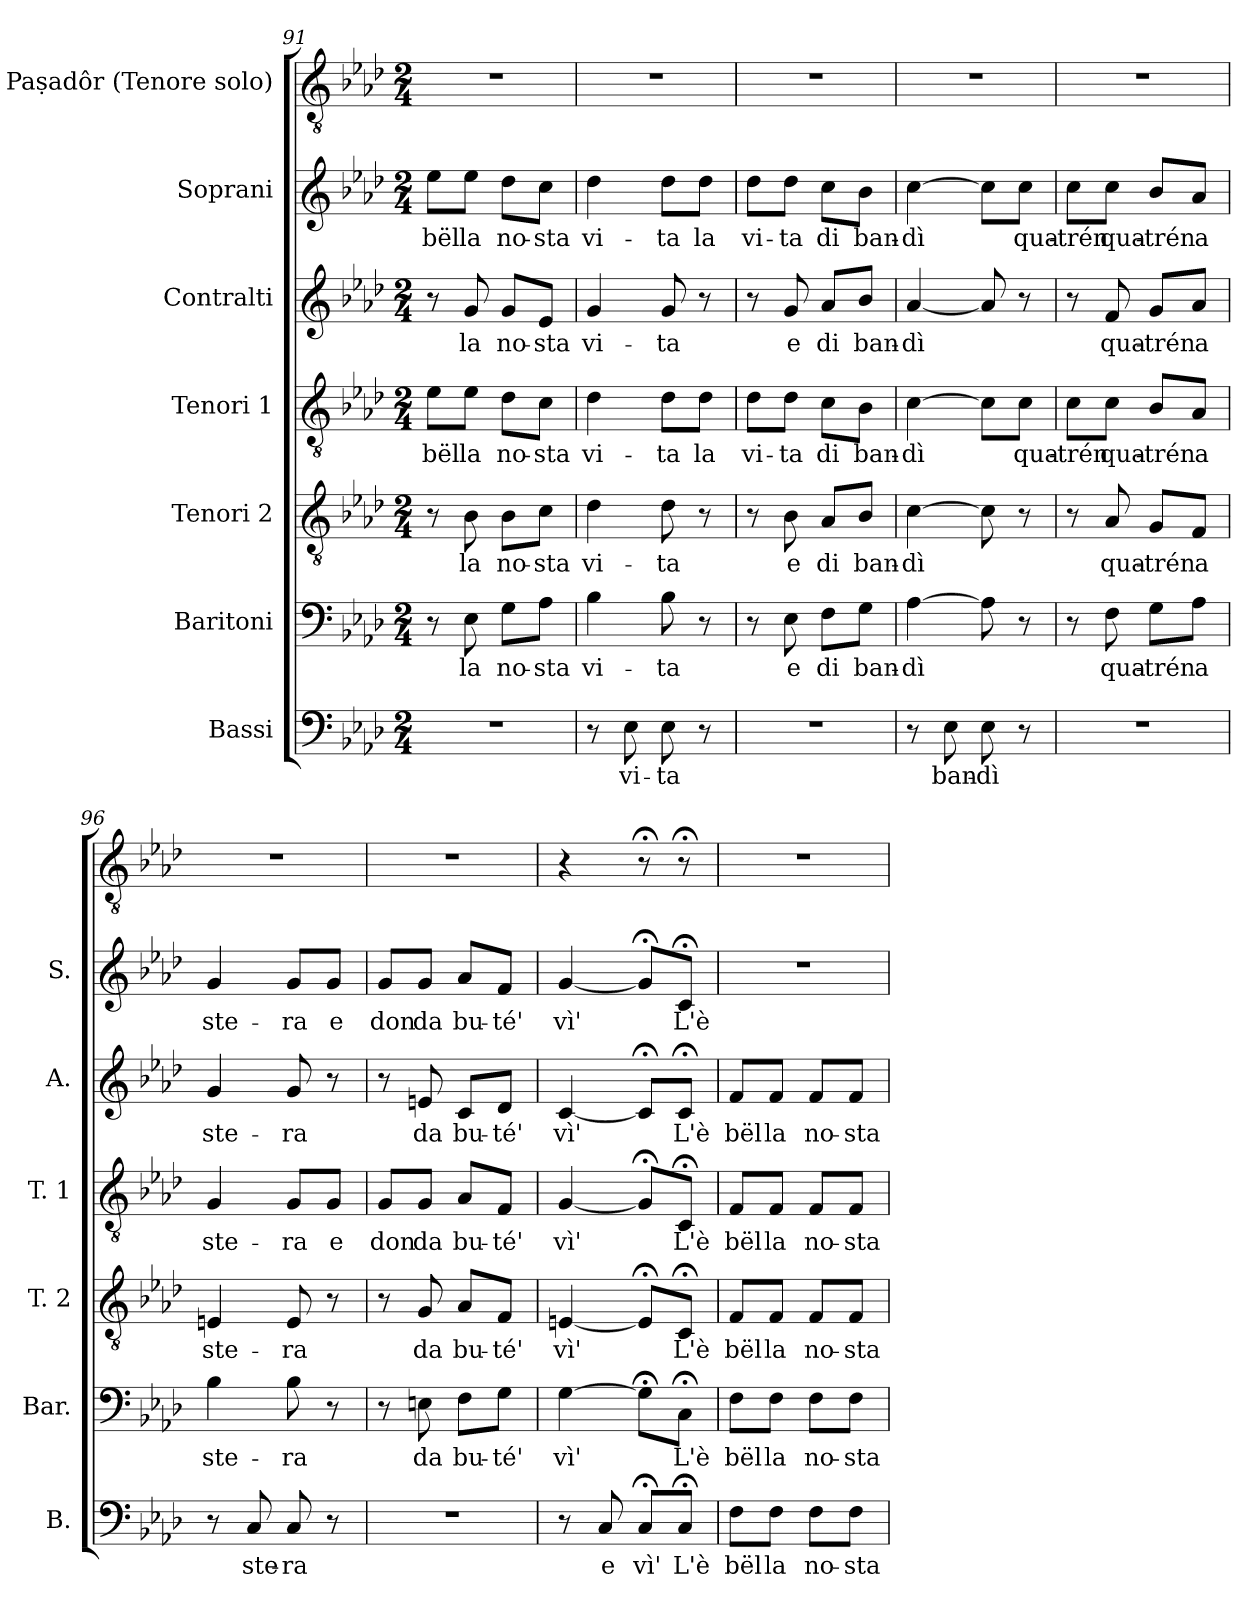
**kern	**text	**kern	**text	**kern	**text	**kern	**text	**kern	**text	**kern	**text	**kern
*part7	*part7	*part6	*part6	*part5	*part5	*part4	*part4	*part3	*part3	*part2	*part2	*part1
*staff7	*staff7	*staff6	*staff6	*staff5	*staff5	*staff4	*staff4	*staff3	*staff3	*staff2	*staff2	*staff1
*I"Bassi	*	*I"Baritoni	*	*I"Tenori 2	*	*I"Tenori 1	*	*I"Contralti	*	*I"Soprani	*	*I"E' Paṣadôr (Tenore solo)
*I'B.	*	*I'Bar.	*	*I'T. 2	*	*I'T. 1	*	*I'A.	*	*I'S.	*	*
!!LO:PB:g=z
*clefF4	*	*clefF4	*	*clefGv2	*	*clefGv2	*	*clefG2	*	*clefG2	*	*clefGv2
*k[b-e-a-d-]	*	*k[b-e-a-d-]	*	*k[b-e-a-d-]	*	*k[b-e-a-d-]	*	*k[b-e-a-d-]	*	*k[b-e-a-d-]	*	*k[b-e-a-d-]
*M2/4	*	*M2/4	*	*M2/4	*	*M2/4	*	*M2/4	*	*M2/4	*	*M2/4
=91	=91	=91	=91	=91	=91	=91	=91	=91	=91	=91	=91	=91
!	!	!	!	!	!	!	!LO:LY:b	!	!	!	!LO:LY:b	!
2r	.	8r	.	8r	.	8e-\L	bël	8r	.	8ee-\L	bël	2r
!	!	!	!LO:LY:b	!	!LO:LY:b	!	!LO:LY:b	!	!LO:LY:b	!	!LO:LY:b	!
.	.	8E-\	la	8B-\	la	8e-\J	la	8g/	la	8ee-\J	la	.
!	!	!	!LO:LY:b	!	!LO:LY:b	!	!LO:LY:b	!	!LO:LY:b	!	!LO:LY:b	!
.	.	8G\L	no-	8B-\L	no-	8d-\L	no-	8g/L	no-	8dd-\L	no-	.
!	!	!	!LO:LY:b	!	!LO:LY:b	!	!LO:LY:b	!	!LO:LY:b	!	!LO:LY:b	!
.	.	8A-\J	-sta	8c\J	-sta	8c\J	-sta	8e-/J	-sta	8cc\J	-sta	.
=92	=92	=92	=92	=92	=92	=92	=92	=92	=92	=92	=92	=92
!	!	!	!LO:LY:b	!	!LO:LY:b	!	!LO:LY:b	!	!LO:LY:b	!	!LO:LY:b	!
8r	.	4B-\	vi-	4d-\	vi-	4d-\	vi-	4g/	vi-	4dd-\	vi-	2r
!	!LO:LY:b	!	!	!	!	!	!	!	!	!	!	!
8E-\	vi-	.	.	.	.	.	.	.	.	.	.	.
!	!LO:LY:b	!	!LO:LY:b	!	!LO:LY:b	!	!LO:LY:b	!	!LO:LY:b	!	!LO:LY:b	!
8E-\	-ta	8B-\	-ta	8d-\	-ta	8d-\L	-ta	8g/	-ta	8dd-\L	-ta	.
!	!	!	!	!	!	!	!LO:LY:b	!	!	!	!LO:LY:b	!
8r	.	8r	.	8r	.	8d-\J	la	8r	.	8dd-\J	la	.
=93	=93	=93	=93	=93	=93	=93	=93	=93	=93	=93	=93	=93
!	!	!	!	!	!	!	!LO:LY:b	!	!	!	!LO:LY:b	!
2r	.	8r	.	8r	.	8d-\L	vi-	8r	.	8dd-\L	vi-	2r
!	!	!	!LO:LY:b	!	!LO:LY:b	!	!LO:LY:b	!	!LO:LY:b	!	!LO:LY:b	!
.	.	8E-\	e	8B-\	e	8d-\J	-ta	8g/	e	8dd-\J	-ta	.
!	!	!	!LO:LY:b	!	!LO:LY:b	!	!LO:LY:b	!	!LO:LY:b	!	!LO:LY:b	!
.	.	8F\L	di	8A-/L	di	8c\L	di	8a-/L	di	8cc\L	di	.
!	!	!	!LO:LY:b	!	!LO:LY:b	!	!LO:LY:b	!	!LO:LY:b	!	!LO:LY:b	!
.	.	8G\J	ban-	8B-/J	ban-	8B-\J	ban-	8b-/J	ban-	8b-\J	ban-	.
=94	=94	=94	=94	=94	=94	=94	=94	=94	=94	=94	=94	=94
!	!	!	!LO:LY:b	!	!LO:LY:b	!	!LO:LY:b	!	!LO:LY:b	!	!LO:LY:b	!
8r	.	[4A-\	-dì	[4c\	-dì	[4c\	-dì	[4a-/	-dì	[4cc\	-dì	2r
!	!LO:LY:b	!	!	!	!	!	!	!	!	!	!	!
8E-\	ban-	.	.	.	.	.	.	.	.	.	.	.
!	!LO:LY:b	!	!	!	!	!	!	!	!	!	!	!
8E-\	-dì	8A-\]	.	8c\]	.	8c\L]	.	8a-/]	.	8cc\L]	.	.
!	!	!	!	!	!	!	!LO:LY:b	!	!	!	!LO:LY:b	!
8r	.	8r	.	8r	.	8c\J	qua-	8r	.	8cc\J	qua-	.
!!LO:LB:g=z
=95	=95	=95	=95	=95	=95	=95	=95	=95	=95	=95	=95	=95
!	!	!	!	!	!	!	!LO:LY:b	!	!	!	!LO:LY:b	!
2r	.	8r	.	8r	.	8c\L	-trén	8r	.	8cc\L	-trén	2r
!	!	!	!LO:LY:b	!	!LO:LY:b	!	!LO:LY:b	!	!LO:LY:b	!	!LO:LY:b	!
.	.	8F\	qua-	8A-/	qua-	8c\J	qua-	8f/	qua-	8cc\J	qua-	.
!	!	!	!LO:LY:b	!	!LO:LY:b	!	!LO:LY:b	!	!LO:LY:b	!	!LO:LY:b	!
.	.	8G\L	-trén	8G/L	-trén	8B-/L	-trén	8g/L	-trén	8b-/L	-trén	.
!	!	!	!LO:LY:b	!	!LO:LY:b	!	!LO:LY:b	!	!LO:LY:b	!	!LO:LY:b	!
.	.	8A-\J	a	8F/J	a	8A-/J	a	8a-/J	a	8a-/J	a	.
=96	=96	=96	=96	=96	=96	=96	=96	=96	=96	=96	=96	=96
!	!	!	!LO:LY:b	!	!LO:LY:b	!	!LO:LY:b	!	!LO:LY:b	!	!LO:LY:b	!
8r	.	4B-\	ste-	4En/	ste-	4G/	ste-	4g/	ste-	4g/	ste-	2r
!	!LO:LY:b	!	!	!	!	!	!	!	!	!	!	!
8C/	ste-	.	.	.	.	.	.	.	.	.	.	.
!	!LO:LY:b	!	!LO:LY:b	!	!LO:LY:b	!	!LO:LY:b	!	!LO:LY:b	!	!LO:LY:b	!
8C/	-ra	8B-\	-ra	8E/	-ra	8G/L	-ra	8g/	-ra	8g/L	-ra	.
!	!	!	!	!	!	!	!LO:LY:b	!	!	!	!LO:LY:b	!
8r	.	8r	.	8r	.	8G/J	e	8r	.	8g/J	e	.
=97	=97	=97	=97	=97	=97	=97	=97	=97	=97	=97	=97	=97
!	!	!	!	!	!	!	!LO:LY:b	!	!	!	!LO:LY:b	!
2r	.	8r	.	8r	.	8G/L	don	8r	.	8g/L	don	2r
!	!	!	!LO:LY:b	!	!LO:LY:b	!	!LO:LY:b	!	!LO:LY:b	!	!LO:LY:b	!
.	.	8En\	da	8G/	da	8G/J	da	8en/	da	8g/J	da	.
!	!	!	!LO:LY:b	!	!LO:LY:b	!	!LO:LY:b	!	!LO:LY:b	!	!LO:LY:b	!
.	.	8F\L	bu-	8A-/L	bu-	8A-/L	bu-	8c/L	bu-	8a-/L	bu-	.
!	!	!	!LO:LY:b	!	!LO:LY:b	!	!LO:LY:b	!	!LO:LY:b	!	!LO:LY:b	!
.	.	8G\J	-té'	8F/J	-té'	8F/J	-té'	8d-/J	-té'	8f/J	-té'	.
=98	=98	=98	=98	=98	=98	=98	=98	=98	=98	=98	=98	=98
!	!	!	!LO:LY:b	!	!LO:LY:b	!	!LO:LY:b	!	!LO:LY:b	!	!LO:LY:b	!
8r	.	[4G\	vì'	[4En/	vì'	[4G/	vì'	[4c/	vì'	[4g/	vì'	4r
!	!LO:LY:b	!	!	!	!	!	!	!	!	!	!	!
8C/	e	.	.	.	.	.	.	.	.	.	.	.
!	!LO:LY:b	!	!	!	!	!	!	!	!	!	!	!
8C;</L	vì'	8G;<\L]	.	8E;</L]	.	8G;</L]	.	8c;</L]	.	8g;</L]	.	8r;<
!	!LO:LY:b	!	!LO:LY:b	!	!LO:LY:b	!	!LO:LY:b	!	!LO:LY:b	!	!LO:LY:b	!
8C;</J	L'è	8C;<\J	L'è	8C;</J	L'è	8C;</J	L'è	8c;</J	L'è	8c;</J	L'è	8r;<
!!LO:PB:g=z
=99	=99	=99	=99	=99	=99	=99	=99	=99	=99	=99	=99	=99
!	!LO:LY:b	!	!LO:LY:b	!	!LO:LY:b	!	!LO:LY:b	!	!LO:LY:b	!	!	!
8F\L	bël	8F\L	bël	8F/L	bël	8F/L	bël	8f/L	bël	2r	.	2r
!	!LO:LY:b	!	!LO:LY:b	!	!LO:LY:b	!	!LO:LY:b	!	!LO:LY:b	!	!	!
8F\J	la	8F\J	la	8F/J	la	8F/J	la	8f/J	la	.	.	.
!	!LO:LY:b	!	!LO:LY:b	!	!LO:LY:b	!	!LO:LY:b	!	!LO:LY:b	!	!	!
8F\L	no-	8F\L	no-	8F/L	no-	8F/L	no-	8f/L	no-	.	.	.
!	!LO:LY:b	!	!LO:LY:b	!	!LO:LY:b	!	!LO:LY:b	!	!LO:LY:b	!	!	!
8F\J	-sta	8F\J	-sta	8F/J	-sta	8F/J	-sta	8f/J	-sta	.	.	.
=	=	=	=	=	=	=	=	=	=	=	=	=
*-	*-	*-	*-	*-	*-	*-	*-	*-	*-	*-	*-	*-
